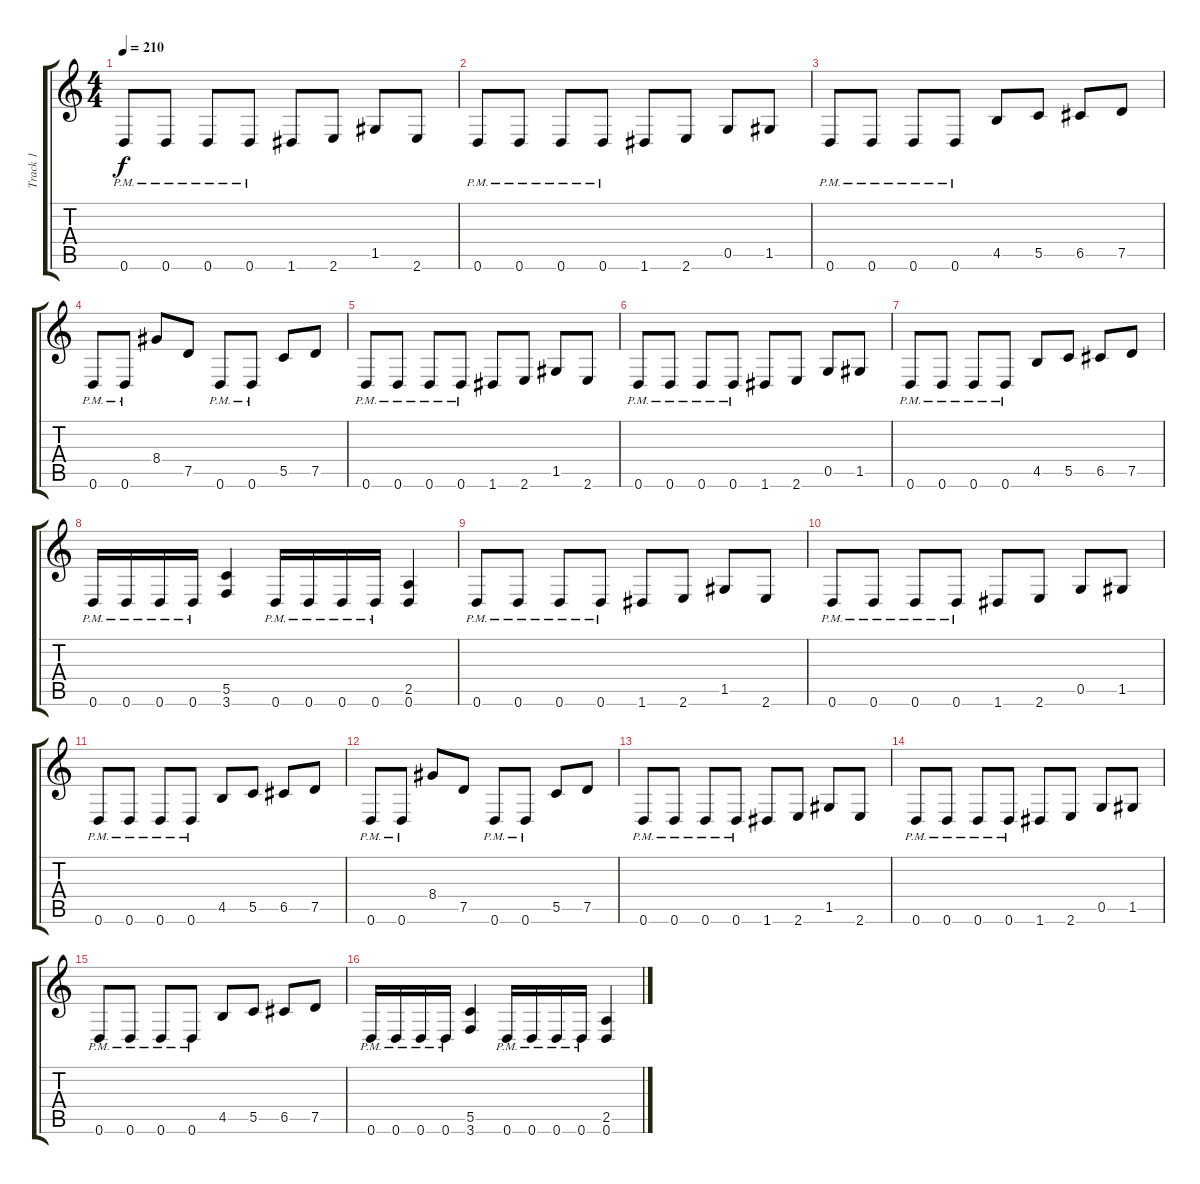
\track ("Track 1" "Track 1") {instrument overdrivenguitar}
\staff {score tabs}
\tuning (D4 A3 F3 C3 G2 D2) {hide}
\ts (4 4)
\tempo 210
\clef g2
\ks c
0.6{pm}.8{dy f} 0.6{pm}.8 0.6{pm}.8 0.6{pm}.8 1.6.8 2.6.8 1.5.8 2.6.8 |
0.6{pm}.8 0.6{pm}.8 0.6{pm}.8 0.6{pm}.8 1.6.8 2.6.8 0.5.8 1.5.8 |
0.6{pm}.8 0.6{pm}.8 0.6{pm}.8 0.6{pm}.8 4.5.8 5.5.8 6.5.8 7.5.8 |
0.6{pm}.8 0.6{pm}.8 8.4.8 7.5.8 0.6{pm}.8 0.6{pm}.8 5.5.8 7.5.8 |
0.6{pm}.8 0.6{pm}.8 0.6{pm}.8 0.6{pm}.8 1.6.8 2.6.8 1.5.8 2.6.8 |
0.6{pm}.8 0.6{pm}.8 0.6{pm}.8 0.6{pm}.8 1.6.8 2.6.8 0.5.8 1.5.8 |
0.6{pm}.8 0.6{pm}.8 0.6{pm}.8 0.6{pm}.8 4.5.8 5.5.8 6.5.8 7.5.8 |
0.6{pm}.16 0.6{pm}.16 0.6{pm}.16 0.6{pm}.16 (5.5 3.6).4 0.6{pm}.16 0.6{pm}.16 0.6{pm}.16 0.6{pm}.16 (2.5 0.6).4 |
0.6{pm}.8 0.6{pm}.8 0.6{pm}.8 0.6{pm}.8 1.6.8 2.6.8 1.5.8 2.6.8 |
0.6{pm}.8 0.6{pm}.8 0.6{pm}.8 0.6{pm}.8 1.6.8 2.6.8 0.5.8 1.5.8 |
0.6{pm}.8 0.6{pm}.8 0.6{pm}.8 0.6{pm}.8 4.5.8 5.5.8 6.5.8 7.5.8 |
0.6{pm}.8 0.6{pm}.8 8.4.8 7.5.8 0.6{pm}.8 0.6{pm}.8 5.5.8 7.5.8 |
0.6{pm}.8 0.6{pm}.8 0.6{pm}.8 0.6{pm}.8 1.6.8 2.6.8 1.5.8 2.6.8 |
0.6{pm}.8 0.6{pm}.8 0.6{pm}.8 0.6{pm}.8 1.6.8 2.6.8 0.5.8 1.5.8 |
0.6{pm}.8 0.6{pm}.8 0.6{pm}.8 0.6{pm}.8 4.5.8 5.5.8 6.5.8 7.5.8 |
0.6{pm}.16 0.6{pm}.16 0.6{pm}.16 0.6{pm}.16 (5.5 3.6).4 0.6{pm}.16 0.6{pm}.16 0.6{pm}.16 0.6{pm}.16 (2.5 0.6).4
